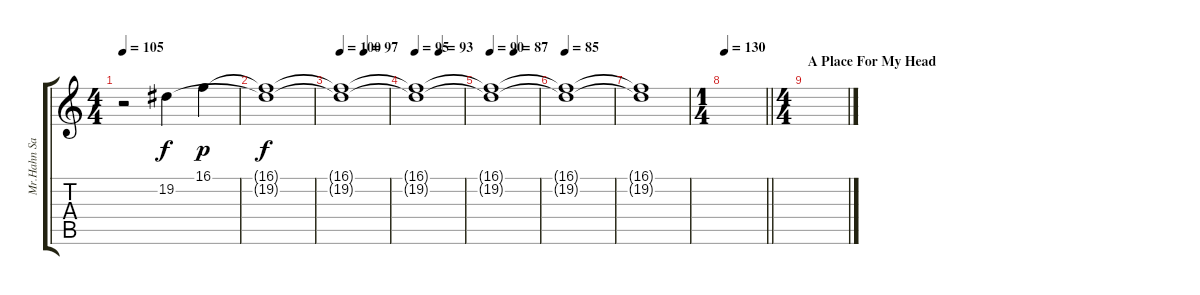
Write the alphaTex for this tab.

\track ("Mr.Hahn Sampler1" "Mr.Hahn Sa") {instrument stringensemble1}
\staff {score tabs}
\tuning (Db4 Ab3 E3 B2 Gb2 B1) {hide}
\ts (4 4)
\tempo 105
\clef g2
\ks c
r.2{dy f} 19.2.4{volume 10 instrument voiceoohs} 16.1.4{dy p} |
(16.1{t} 19.2{t}).1{dy f} |
\tempo 100
\tempo (97 0.5)
(16.1{t} 19.2{t}).1 |
\tempo 95
\tempo (93 0.5)
(16.1{t} 19.2{t}).1 |
\tempo 90
\tempo (87 0.5)
(16.1{t} 19.2{t}).1 |
\tempo 85
(16.1{t} 19.2{t}).1 |
(16.1{t} 19.2{t}).1 |
\ts (1 4)
\tempo 130
\barLineRight lightlight
|
\ts (4 4)
\section ("" "A Place For My Head")
